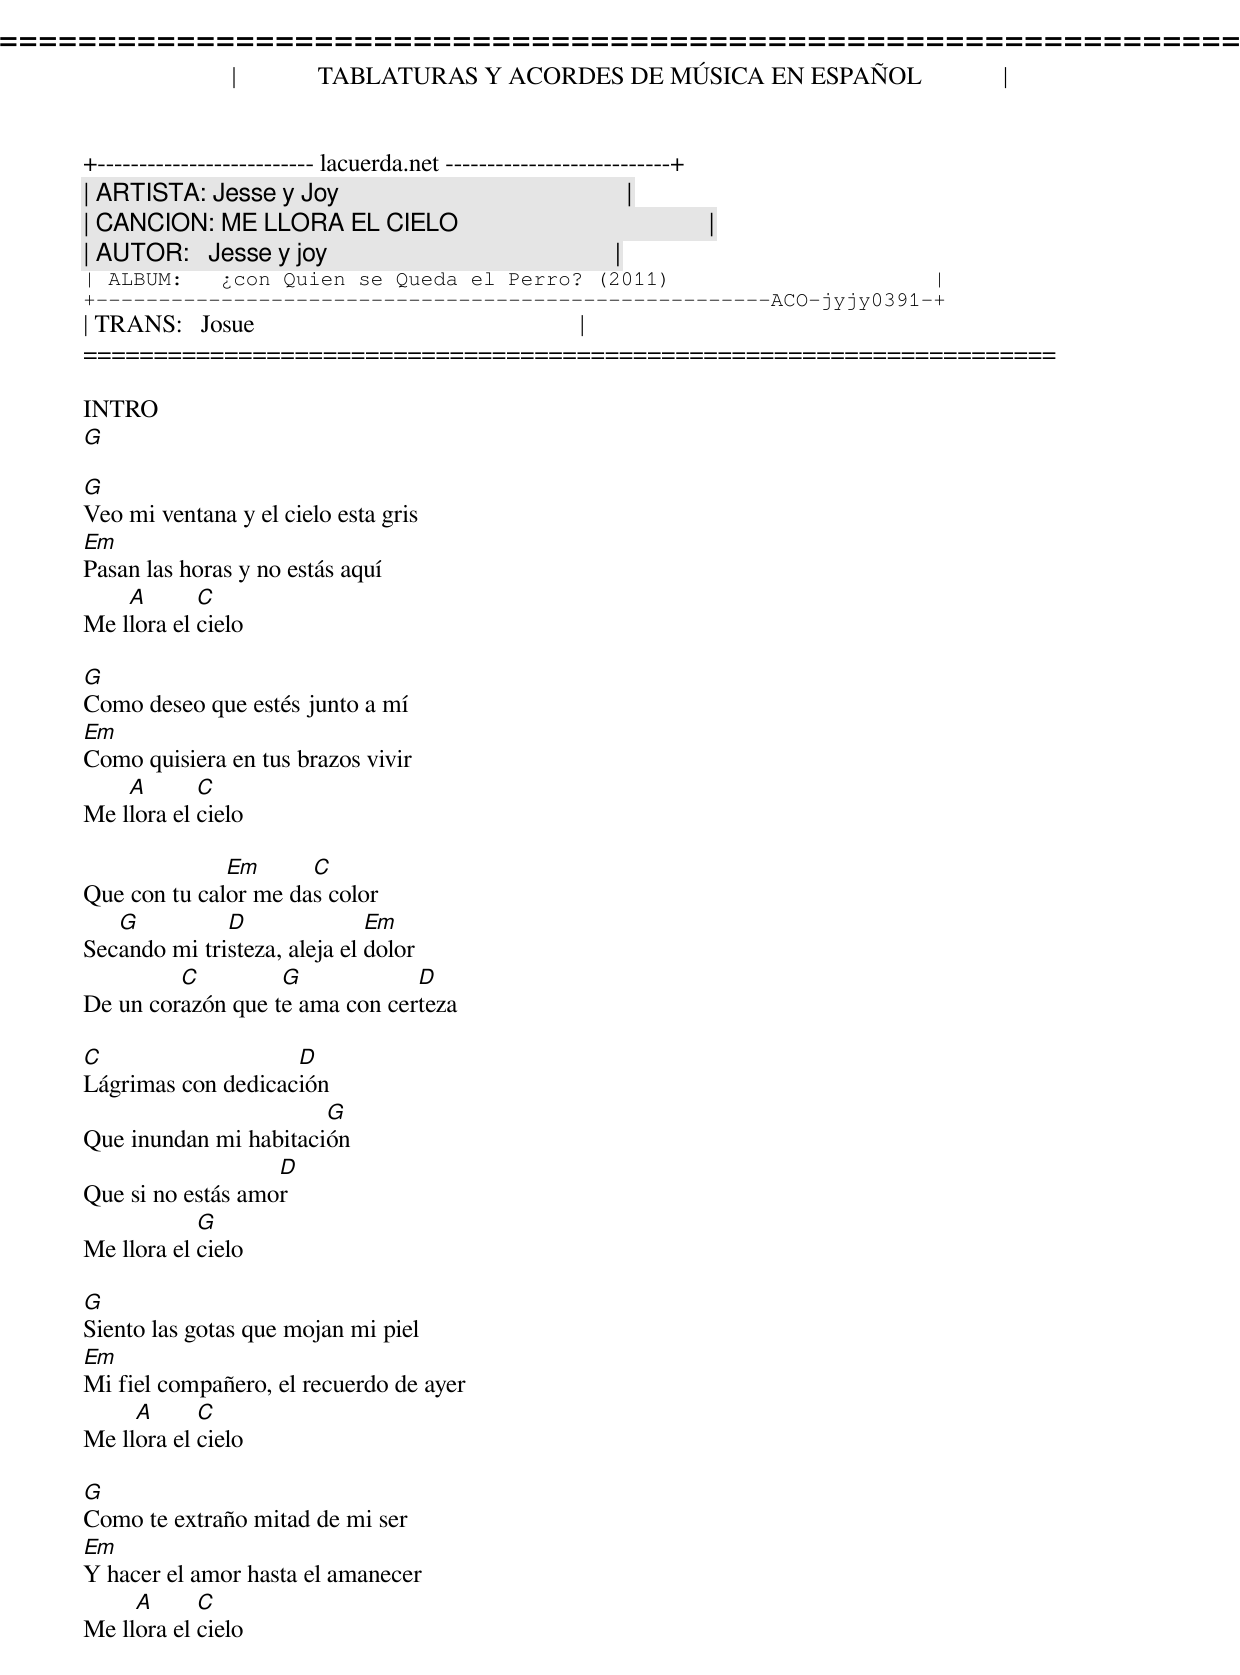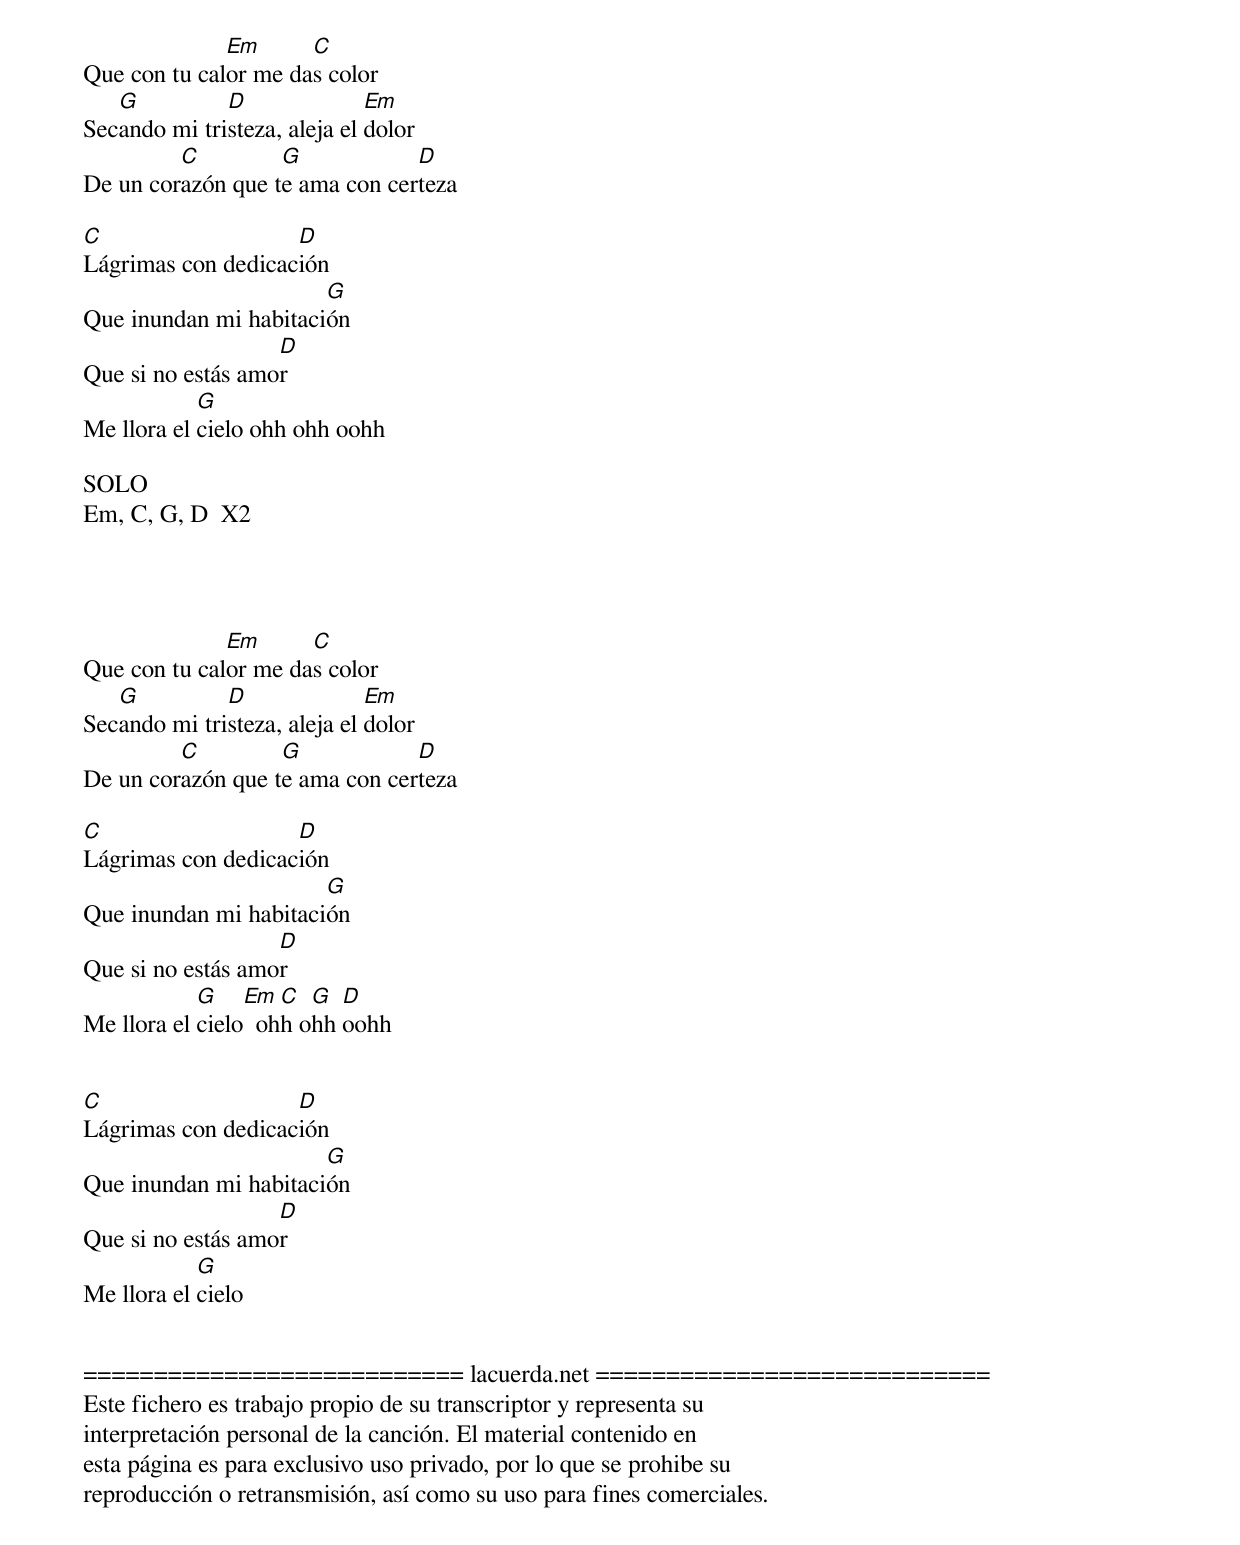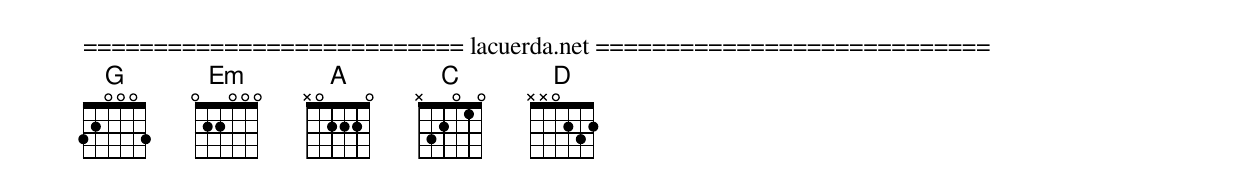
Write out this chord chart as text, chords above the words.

=====================================================================
|             TABLATURAS Y ACORDES DE MÚSICA EN ESPAÑOL             |
+-------------------------- lacuerda.net ---------------------------+
| ARTISTA: Jesse y Joy                                              |
| CANCION: ME LLORA EL CIELO                                        |
| AUTOR:   Jesse y joy                                              |
| ALBUM:   ¿con Quien se Queda el Perro? (2011)                     |
+------------------------------------------------------ACO-jyjy0391-+
| TRANS:   Josue                                                    |
=====================================================================

INTRO
G

G
Veo mi ventana y el cielo esta gris
Em
Pasan las horas y no estás aquí
    A       C
Me llora el cielo

G
Como deseo que estés junto a mí
Em
Como quisiera en tus brazos vivir
    A       C
Me llora el cielo

              Em      C
Que con tu calor me das color
   G          D               Em
Secando mi tristeza, aleja el dolor
         C         G            D
De un corazón que te ama con certeza

C                   D
Lágrimas con dedicación
                       G
Que inundan mi habitación
                   D
Que si no estás amor
            G
Me llora el cielo

G
Siento las gotas que mojan mi piel
Em
Mi fiel compañero, el recuerdo de ayer
     A      C
Me llora el cielo

G
Como te extraño mitad de mi ser
Em
Y hacer el amor hasta el amanecer
     A      C
Me llora el cielo


              Em      C
Que con tu calor me das color
   G          D               Em
Secando mi tristeza, aleja el dolor
         C         G            D
De un corazón que te ama con certeza

C                   D
Lágrimas con dedicación
                       G
Que inundan mi habitación
                   D
Que si no estás amor
            G
Me llora el cielo ohh ohh oohh

SOLO
Em, C, G, D  X2




              Em      C
Que con tu calor me das color
   G          D               Em
Secando mi tristeza, aleja el dolor
         C         G            D
De un corazón que te ama con certeza

C                   D
Lágrimas con dedicación
                       G
Que inundan mi habitación
                   D
Que si no estás amor
            G    Em  C  G  D
Me llora el cielo  ohh ohh oohh


C                   D
Lágrimas con dedicación
                       G
Que inundan mi habitación
                   D
Que si no estás amor
            G
Me llora el cielo


=========================== lacuerda.net ============================
Este fichero es trabajo propio de su transcriptor y representa su
interpretación personal de la canción. El material contenido en
esta página es para exclusivo uso privado, por lo que se prohibe su
reproducción o retransmisión, así como su uso para fines comerciales.
=========================== lacuerda.net ============================
